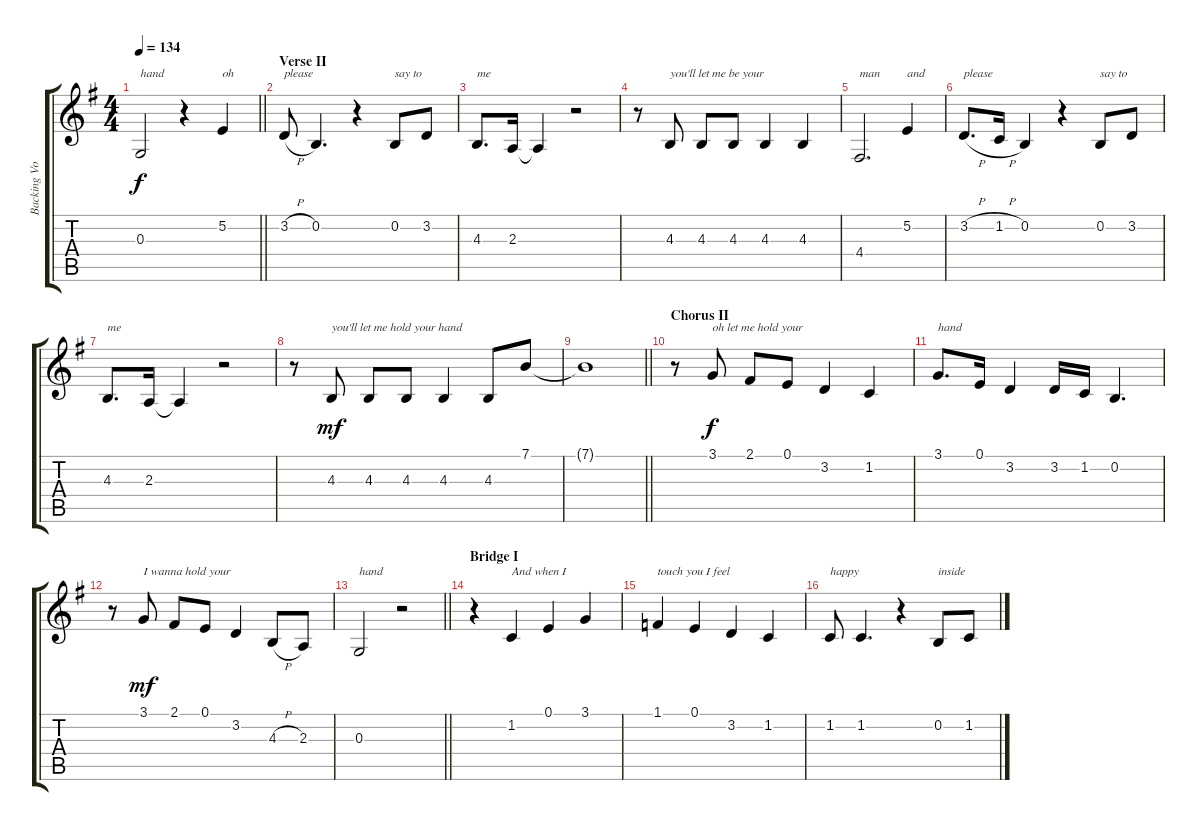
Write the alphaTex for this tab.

\track ("Backing Vocals" "Backing Vo") {instrument tenorsax}
\staff {score tabs}
\tuning (E4 B3 G3 D3 A2 E2) {hide}
\ts (4 4)
\tempo 134
\clef g2
\barLineRight lightlight
\ks g
0.3.2{txt "hand" dy f} r.4 5.2.4{txt "oh"} |
\section ("" "Verse II")
3.2{h}.8{txt "please"} 0.2.4{d} r.4 0.2.8{txt "say to"} 3.2.8 |
4.3.8{d txt "me"} 2.3.16 2.3{t}.4 r.2 |
r.8 4.3.8{txt "you'll let me be your"} 4.3.8 4.3.8 4.3.4 4.3.4 |
4.4.2{d txt "man"} 5.2.4{txt "and"} |
3.2{h}.8{d txt "please"} 1.2{h}.16 0.2.4 r.4 0.2.8{txt "say to"} 3.2.8 |
4.3.8{d txt "me"} 2.3.16 2.3{t}.4 r.2 |
r.8 4.3.8{txt "you'll let me hold your hand" dy mf} 4.3.8 4.3.8 4.3.4 4.3.8 7.1.8 |
\barLineRight lightlight
7.1{t}.1 |
\section ("" "Chorus II")
r.8 3.1.8{txt "oh let me hold your" dy f} 2.1.8 0.1.8 3.2.4 1.2.4 |
3.1.8{d txt "hand"} 0.1.16 3.2.4 3.2.16 1.2.16 0.2.4{d} |
r.8 3.1.8{txt "I wanna hold your" dy mf} 2.1.8 0.1.8 3.2.4 4.3{h}.8 2.3.8 |
\barLineRight lightlight
0.3.2{txt "hand"} r.2 |
\section ("" "Bridge I")
r.4 1.2.4{txt "And when I"} 0.1.4 3.1.4 |
1.1.4{txt "touch you I feel"} 0.1.4 3.2.4 1.2.4 |
1.2.8{txt "happy"} 1.2.4{d} r.4 0.2.8{txt "inside"} 1.2.8
